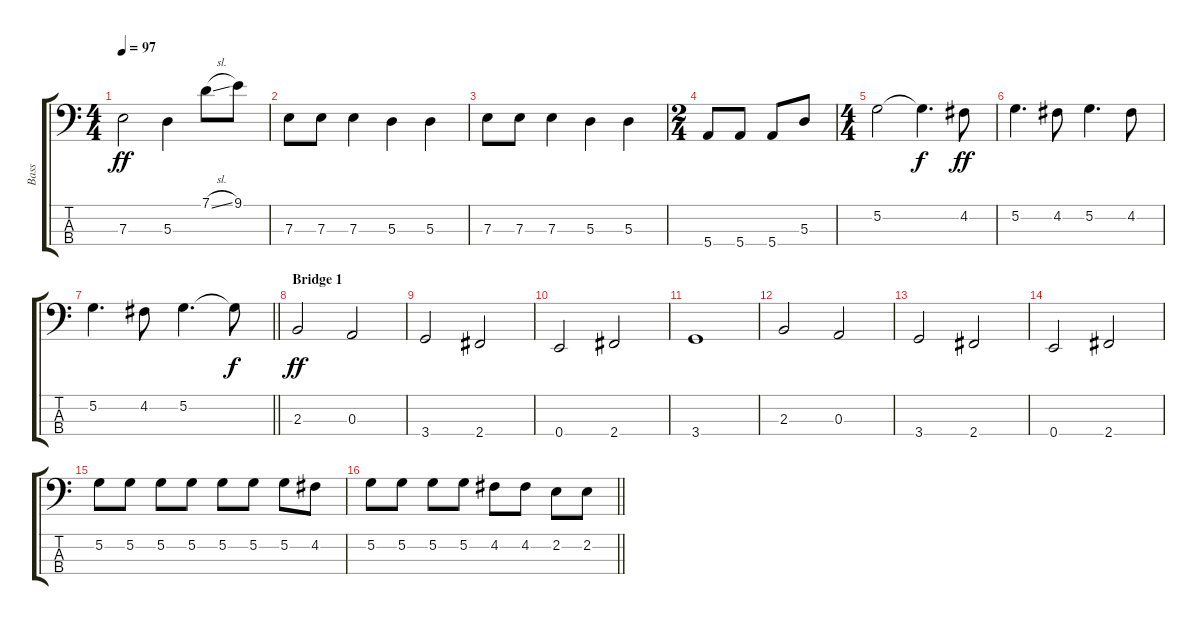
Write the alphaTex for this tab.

\track ("Bass" "Bass") {instrument electricbassfinger}
\staff {score tabs}
\tuning (G2 D2 A1 E1) {hide}
\ts (4 4)
\tempo 97
\clef f4
\ks c
7.3.2{dy ff} 5.3.4 7.1{sl}.8 9.1.8 |
7.3.8 7.3.8 7.3.4 5.3.4 5.3.4 |
7.3.8 7.3.8 7.3.4 5.3.4 5.3.4 |
\ts (2 4)
5.4.8 5.4.8 5.4.8 5.3.8 |
\ts (4 4)
5.2.2 5.2{t}.4{d dy f} 4.2.8{dy ff} |
5.2.4{d} 4.2.8 5.2.4{d} 4.2.8 |
\barLineRight lightlight
5.2.4{d} 4.2.8 5.2.4{d} 5.2{t}.8{dy f} |
\section ("" "Bridge 1")
2.3.2{dy ff} 0.3.2 |
3.4.2 2.4.2 |
0.4.2 2.4.2 |
3.4.1 |
2.3.2 0.3.2 |
3.4.2 2.4.2 |
0.4.2 2.4.2 |
5.2.8 5.2.8 5.2.8 5.2.8 5.2.8 5.2.8 5.2.8 4.2.8 |
\barLineRight lightlight
5.2.8 5.2.8 5.2.8 5.2.8 4.2.8 4.2.8 2.2.8 2.2.8
